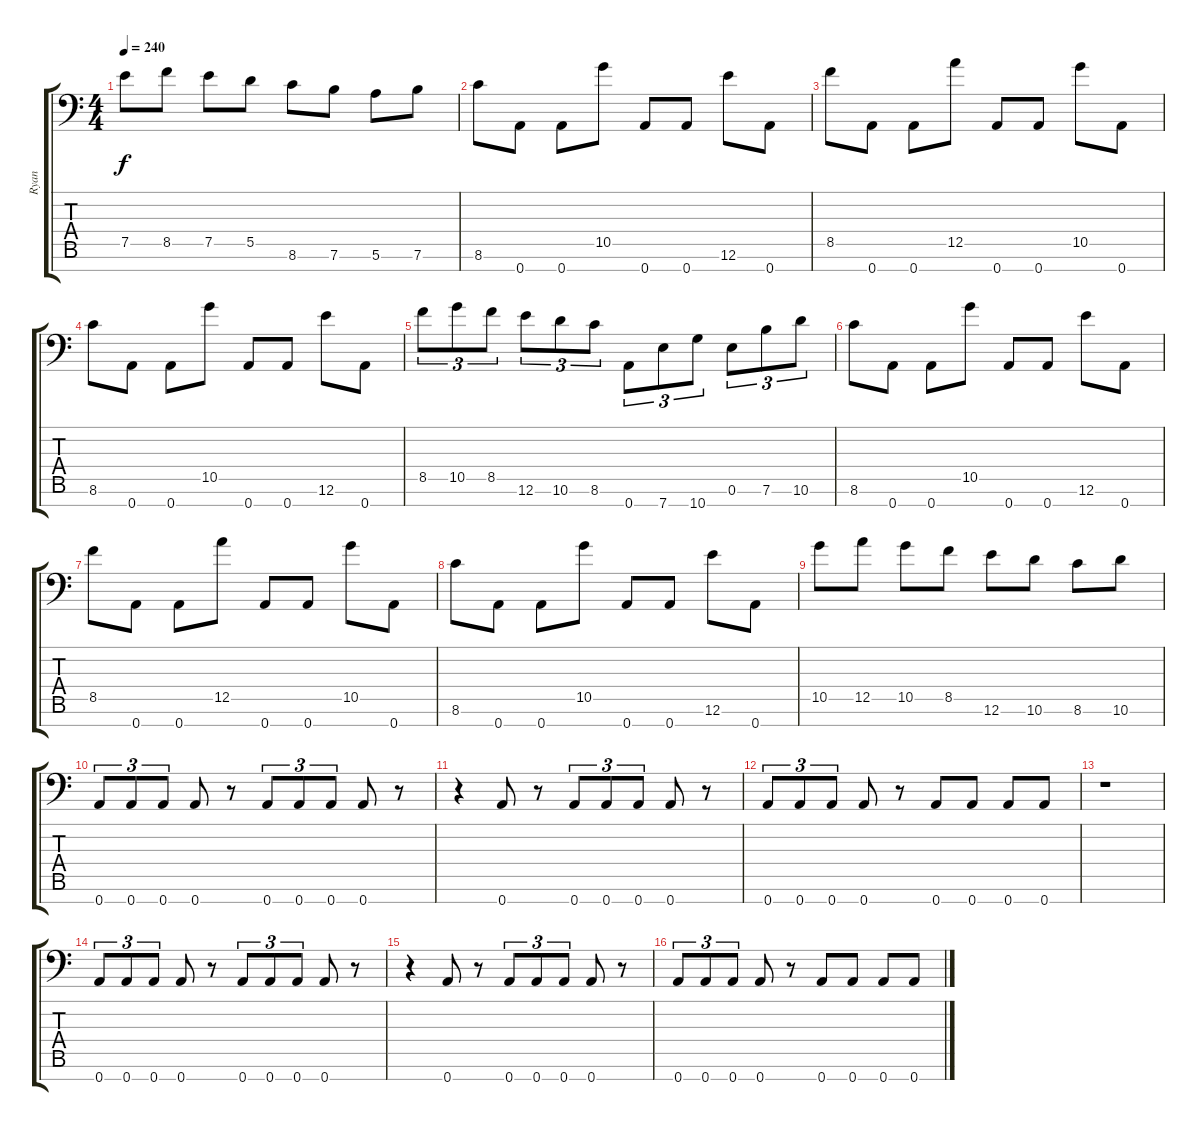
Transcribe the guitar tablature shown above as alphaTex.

\track ("Ryan" "Ryan") {instrument acousticguitarsteel}
\staff {score tabs}
\tuning (E4 B3 Gb3 D3 A2 E2 A1) {hide}
\ts (4 4)
\tempo 240
\clef f4
\ks aminor
7.5.8{dy f} 8.5.8 7.5.8 5.5.8 8.6.8 7.6.8 5.6.8 7.6.8 |
8.6.8 0.7.8 0.7.8 10.5.8 0.7.8 0.7.8 12.6.8 0.7.8 |
8.5.8 0.7.8 0.7.8 12.5.8 0.7.8 0.7.8 10.5.8 0.7.8 |
8.6.8 0.7.8 0.7.8 10.5.8 0.7.8 0.7.8 12.6.8 0.7.8 |
8.5.8{tu (3 2)} 10.5.8{tu (3 2)} 8.5.8{tu (3 2)} 12.6.8{tu (3 2)} 10.6.8{tu (3 2)} 8.6.8{tu (3 2)} 0.7.8{tu (3 2)} 7.7.8{tu (3 2)} 10.7.8{tu (3 2)} 0.6.8{tu (3 2)} 7.6.8{tu (3 2)} 10.6.8{tu (3 2)} |
8.6.8 0.7.8 0.7.8 10.5.8 0.7.8 0.7.8 12.6.8 0.7.8 |
8.5.8 0.7.8 0.7.8 12.5.8 0.7.8 0.7.8 10.5.8 0.7.8 |
8.6.8 0.7.8 0.7.8 10.5.8 0.7.8 0.7.8 12.6.8 0.7.8 |
10.5.8 12.5.8 10.5.8 8.5.8 12.6.8 10.6.8 8.6.8 10.6.8 |
0.7.8{tu (3 2)} 0.7.8{tu (3 2)} 0.7.8{tu (3 2)} 0.7.8 r.8 0.7.8{tu (3 2)} 0.7.8{tu (3 2)} 0.7.8{tu (3 2)} 0.7.8 r.8 |
r.4 0.7.8 r.8 0.7.8{tu (3 2)} 0.7.8{tu (3 2)} 0.7.8{tu (3 2)} 0.7.8 r.8 |
0.7.8{tu (3 2)} 0.7.8{tu (3 2)} 0.7.8{tu (3 2)} 0.7.8 r.8 0.7.8 0.7.8 0.7.8 0.7.8 |
r.1 |
0.7.8{tu (3 2)} 0.7.8{tu (3 2)} 0.7.8{tu (3 2)} 0.7.8 r.8 0.7.8{tu (3 2)} 0.7.8{tu (3 2)} 0.7.8{tu (3 2)} 0.7.8 r.8 |
r.4 0.7.8 r.8 0.7.8{tu (3 2)} 0.7.8{tu (3 2)} 0.7.8{tu (3 2)} 0.7.8 r.8 |
0.7.8{tu (3 2)} 0.7.8{tu (3 2)} 0.7.8{tu (3 2)} 0.7.8 r.8 0.7.8 0.7.8 0.7.8 0.7.8
